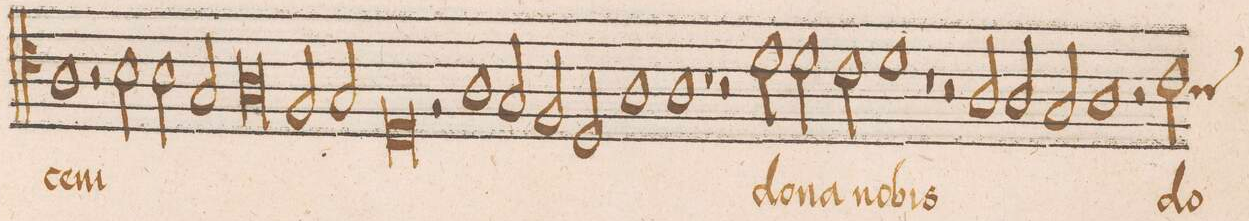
**kern	**text
*I"CANTVS	*
*clefC4	*
*k[]	*
*met(c|)	*
*M2/1	*
1A	-cem
=64	=64
2r	.
2B\	.
2B\	.
2G/	.
=65	=65
0A	.
=66	=66
2F/	.
2G/	.
0D	.
=67	=67
2r	.
1A	.
=68	=68
2G/	.
2F/	.
2D/	.
=69	=69
1A	.
1A	.
=70	=70
1r	.
2r	.
2d\	do-
=71	=71
2d\	-na
2c\	no-
1d	-bis
=72	=72
1r	.
2r	.
2A/	.
=73	=73
2A/	.
2G/	.
1A	.
=74	=74
2r	.
2c\	do-
*custos:B	*
*-	*-
